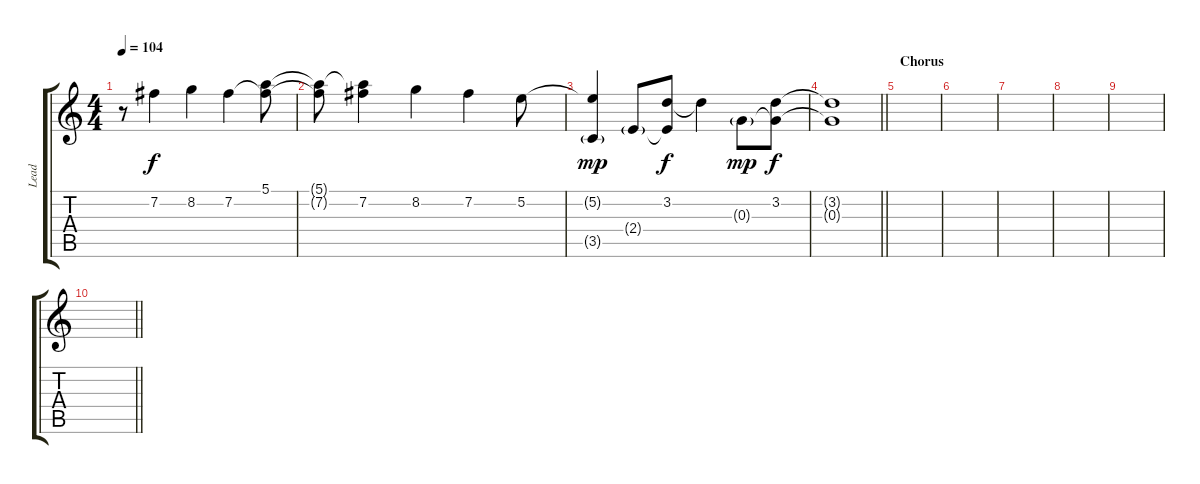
\track ("Lead" "Lead") {instrument overdrivenguitar}
\staff {score tabs}
\tuning (E4 B3 G3 D3 A2 E2) {hide}
\ts (4 4)
\tempo 104
\clef g2
\ks c
r.8{dy f} 7.2.4 8.2.4 7.2.4 (5.1 7.2{t}).8 |
(5.1{t} 7.2{t}).8 (5.1{t} 7.2).4 8.2.4 7.2.4 5.2.8 |
(5.2{t} 3.5{g}).4{dy mp} 2.4{g}.8 (3.2 2.4{t}).8{dy f} 3.2{t}.4 0.3{g}.8{dy mp} (3.2 0.3{t}).8{dy f} |
\barLineRight lightlight
(3.2{t} 0.3{t}).1 |
\section ("" "Chorus")
|
|
|
|
|
\barLineRight lightlight
